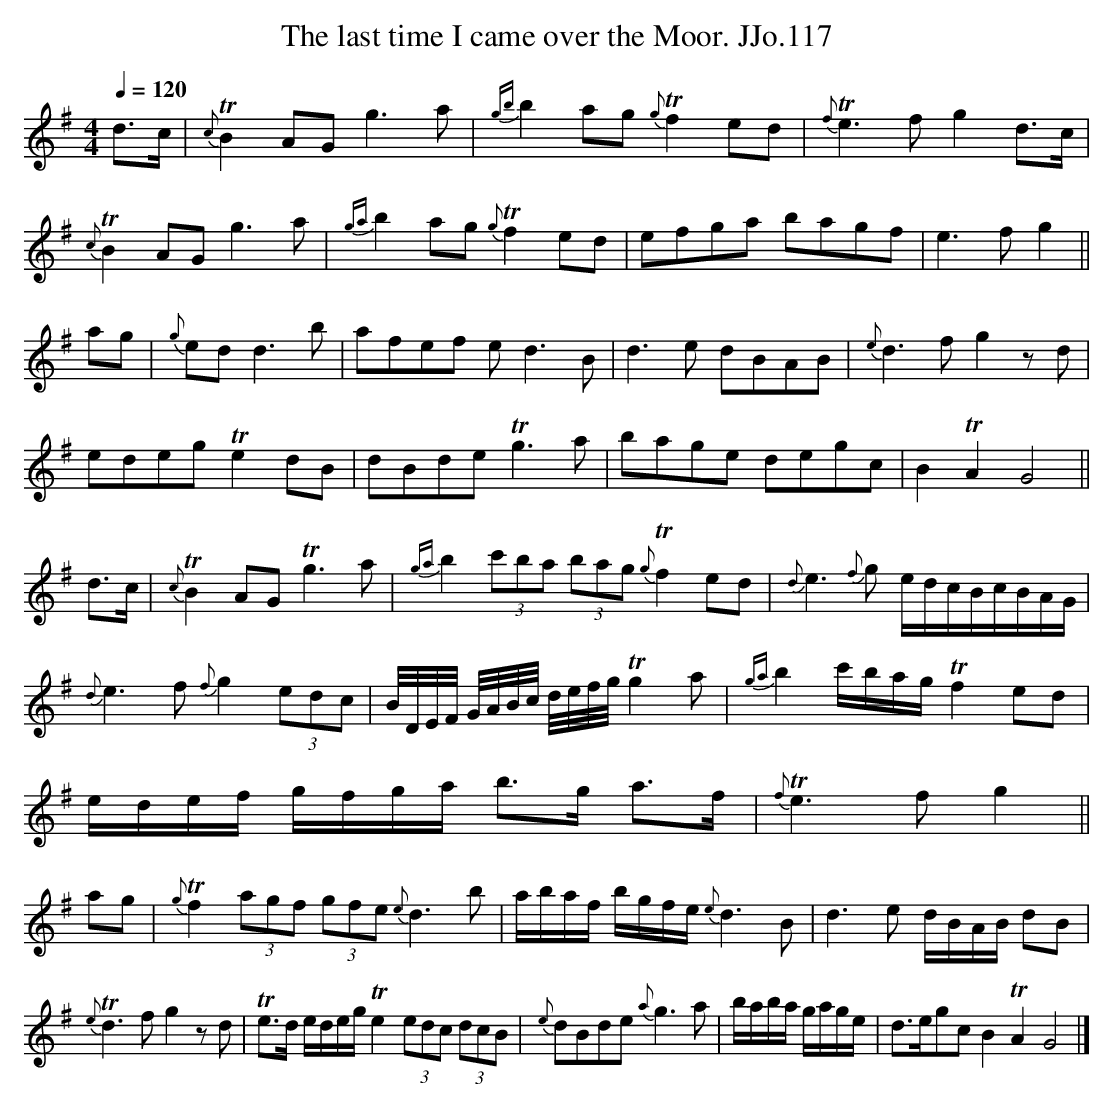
X:1
T:last time I came over the Moor. JJo.117, The
M:4/4
L:1/8
Q:1/4=120
K:G
d>c|{c}TB2 AG g3a|{gb}b2ag{g}Tf2 ed|{f}Te3fg2d>c|
{c}TB2 AG g3a|{ga}b2ag{g}Tf2 ed|efga bagf|e3fg2||
ag|{g}2edd3b|afef ed3B|d3e dBAB|{e}d3fg2zd|
edeg Te2dB|dBde Tg3a|bage degc|B2TA2G4||
d>c|{c}TB2 AG Tg3a|{ga}b2 (3c'ba (3bag {g}Tf2ed|\
{d}e3{f}g e/d/c/B/c/B/A/G/|
{d}e3f{f}g2 (3edc|B/4D/4E/4F/4 G/4A/4B/4c/4 d/4e/4f/4g/4Tg2a|\
{ga}b2c'/b/a/g/Tf2ed|
e/d/e/f/ g/f/g/a/ b>g a>f|{f}Te3fg2||
ag|{g}Tf2 (3agf (3gfe {e}d3b|a/b/a/f/ b/g/f/e/ {e}d3B|d3e d/B/A/B/ dB|
{e}Td3fg2zd|Te>d e/d/e/g/ Te2 (3edc (3dcB|\
{e}dBde {a}g3a|b/a/b/a/ g/a/g/e/|d>egc B2TA2G4|]
